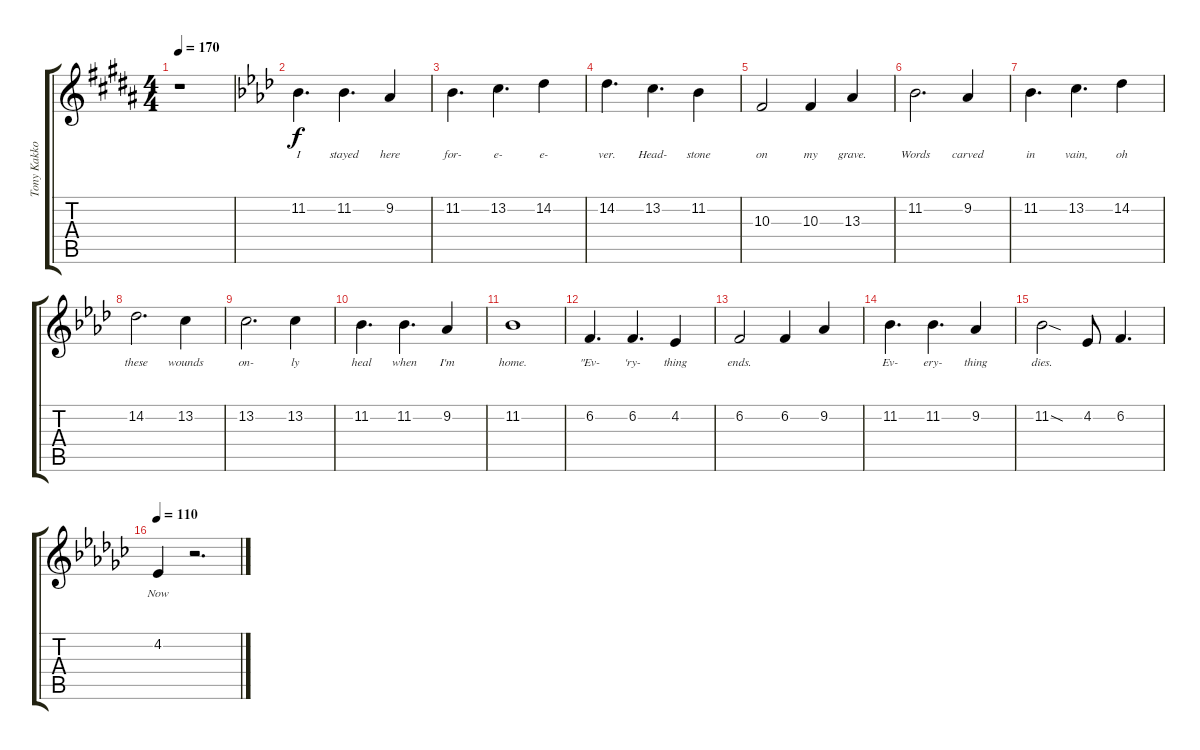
\track ("Tony Kakko (Vocals and Misc. Synth Effec" "Tony Kakko") {instrument choiraahs}
\staff {score tabs}
\tuning (E4 B3 G3 D3 A2 E2) {hide}
\ts (4 4)
\tempo 170
\clef g2
\ks b
r.1{dy f} |
\ks ab
11.2.4{d lyrics (0 "I") lyrics (1 "") lyrics (2 "") lyrics (3 "") lyrics (4 "")} 11.2.4{d lyrics (0 "stayed") lyrics (1 "") lyrics (2 "") lyrics (3 "") lyrics (4 "")} 9.2.4{lyrics (0 "here") lyrics (1 "") lyrics (2 "") lyrics (3 "") lyrics (4 "")} |
11.2.4{d lyrics (0 "for-") lyrics (1 "") lyrics (2 "") lyrics (3 "") lyrics (4 "")} 13.2.4{d lyrics (0 "e-") lyrics (1 "") lyrics (2 "") lyrics (3 "") lyrics (4 "")} 14.2.4{lyrics (0 "e-") lyrics (1 "") lyrics (2 "") lyrics (3 "") lyrics (4 "")} |
14.2.4{d lyrics (0 "ver.") lyrics (1 "") lyrics (2 "") lyrics (3 "") lyrics (4 "")} 13.2.4{d lyrics (0 "Head-") lyrics (1 "") lyrics (2 "") lyrics (3 "") lyrics (4 "")} 11.2.4{lyrics (0 "stone") lyrics (1 "") lyrics (2 "") lyrics (3 "") lyrics (4 "")} |
10.3.2{lyrics (0 "on") lyrics (1 "") lyrics (2 "") lyrics (3 "") lyrics (4 "")} 10.3.4{lyrics (0 "my") lyrics (1 "") lyrics (2 "") lyrics (3 "") lyrics (4 "")} 13.3.4{lyrics (0 "grave.") lyrics (1 "") lyrics (2 "") lyrics (3 "") lyrics (4 "")} |
11.2.2{d lyrics (0 "Words") lyrics (1 "") lyrics (2 "") lyrics (3 "") lyrics (4 "")} 9.2.4{lyrics (0 "carved") lyrics (1 "") lyrics (2 "") lyrics (3 "") lyrics (4 "")} |
11.2.4{d lyrics (0 "in") lyrics (1 "") lyrics (2 "") lyrics (3 "") lyrics (4 "")} 13.2.4{d lyrics (0 "vain,") lyrics (1 "") lyrics (2 "") lyrics (3 "") lyrics (4 "")} 14.2.4{lyrics (0 "oh") lyrics (1 "") lyrics (2 "") lyrics (3 "") lyrics (4 "")} |
14.2.2{d lyrics (0 "these") lyrics (1 "") lyrics (2 "") lyrics (3 "") lyrics (4 "")} 13.2.4{lyrics (0 "wounds") lyrics (1 "") lyrics (2 "") lyrics (3 "") lyrics (4 "")} |
13.2.2{d lyrics (0 "on-") lyrics (1 "") lyrics (2 "") lyrics (3 "") lyrics (4 "")} 13.2.4{lyrics (0 "ly") lyrics (1 "") lyrics (2 "") lyrics (3 "") lyrics (4 "")} |
11.2.4{d lyrics (0 "heal") lyrics (1 "") lyrics (2 "") lyrics (3 "") lyrics (4 "")} 11.2.4{d lyrics (0 "when") lyrics (1 "") lyrics (2 "") lyrics (3 "") lyrics (4 "")} 9.2.4{lyrics (0 "I'm") lyrics (1 "") lyrics (2 "") lyrics (3 "") lyrics (4 "")} |
11.2.1{lyrics (0 "home.") lyrics (1 "") lyrics (2 "") lyrics (3 "") lyrics (4 "")} |
6.2.4{d lyrics (0 "\"Ev-") lyrics (1 "") lyrics (2 "") lyrics (3 "") lyrics (4 "")} 6.2.4{d lyrics (0 "'ry-") lyrics (1 "") lyrics (2 "") lyrics (3 "") lyrics (4 "")} 4.2.4{lyrics (0 "thing") lyrics (1 "") lyrics (2 "") lyrics (3 "") lyrics (4 "")} |
6.2.2{lyrics (0 "ends.") lyrics (1 "") lyrics (2 "") lyrics (3 "") lyrics (4 "")} 6.2.4{lyrics (0 "") lyrics (1 "") lyrics (2 "") lyrics (3 "") lyrics (4 "")} 9.2.4{lyrics (0 "") lyrics (1 "") lyrics (2 "") lyrics (3 "") lyrics (4 "")} |
11.2.4{d lyrics (0 "Ev-") lyrics (1 "") lyrics (2 "") lyrics (3 "") lyrics (4 "")} 11.2.4{d lyrics (0 "ery-") lyrics (1 "") lyrics (2 "") lyrics (3 "") lyrics (4 "")} 9.2.4{lyrics (0 "thing") lyrics (1 "") lyrics (2 "") lyrics (3 "") lyrics (4 "")} |
11.2{sod}.2{lyrics (0 "dies.") lyrics (1 "") lyrics (2 "") lyrics (3 "") lyrics (4 "")} 4.2.8{lyrics (0 "") lyrics (1 "") lyrics (2 "") lyrics (3 "") lyrics (4 "")} 6.2.4{d lyrics (0 "") lyrics (1 "") lyrics (2 "") lyrics (3 "") lyrics (4 "")} |
\tempo 110
\ks gb
4.2.4{lyrics (0 "Now") lyrics (1 "") lyrics (2 "") lyrics (3 "") lyrics (4 "")} r.2{d}
